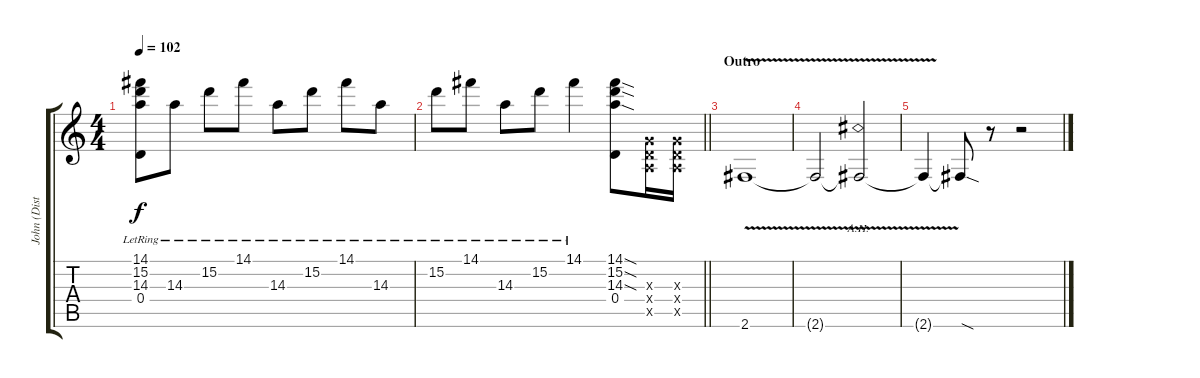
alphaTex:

\track ("John (Distortion 3)" "John (Dist") {instrument distortionguitar}
\staff {score tabs}
\tuning (E4 B3 G3 D3 A2 E2) {hide}
\ts (4 4)
\tempo 102
\clef g2
\ks c
(14.1 15.2 14.3 0.4{lr}).8{dy f} 14.3{lr}.8 15.2{lr}.8 14.1{lr}.8 14.3{lr}.8 15.2{lr}.8 14.1{lr}.8 14.3{lr}.8 |
\barLineRight lightlight
15.2{lr}.8 14.1{lr}.8 14.3{lr}.8 15.2{lr}.8 14.1{lr}.4 (14.1{sod} 15.2{sod} 14.3{sod} 0.4).8 (0.3{x} 0.4{x} 0.5{x}).16 (0.3{x} 0.4{x} 0.5{x}).16 |
\section ("" "Outro")
2.6{v}.1 |
2.6{t}.2 2.6{ah 7 v t}.2 |
2.6{t}.4 2.6{sod t}.8 r.8 r.2
